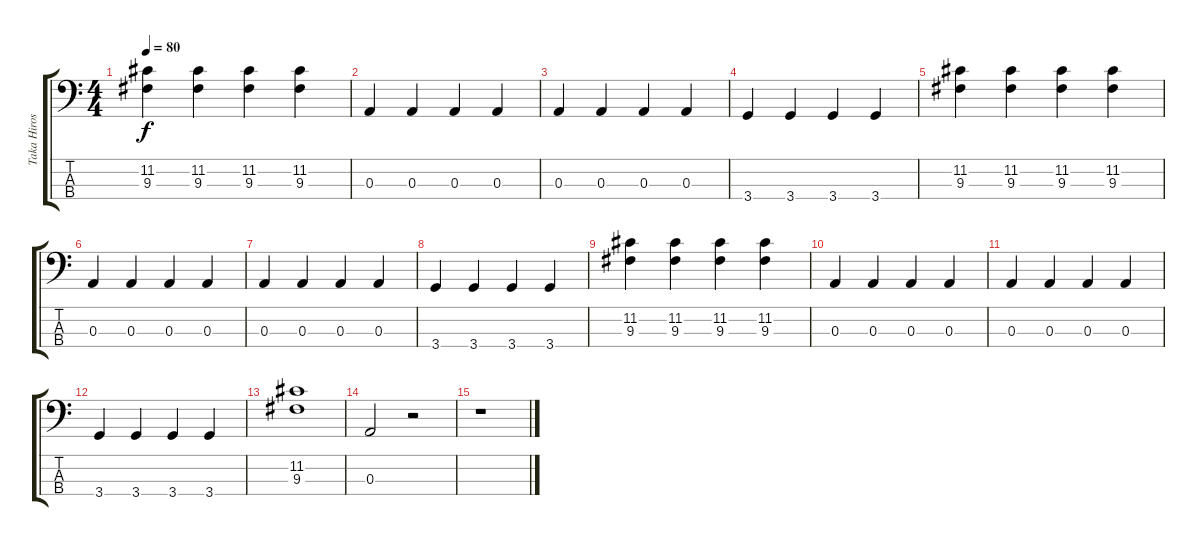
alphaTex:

\track ("Taka Hirose (Bass)" "Taka Hiros") {instrument electricbasspick}
\staff {score tabs}
\tuning (G2 D2 A1 E1) {hide}
\ts (4 4)
\tempo 80
\clef f4
\ks c
(11.2 9.3).4{dy f} (11.2 9.3).4 (11.2 9.3).4 (11.2 9.3).4 |
0.3.4 0.3.4 0.3.4 0.3.4 |
0.3.4 0.3.4 0.3.4 0.3.4 |
3.4.4 3.4.4 3.4.4 3.4.4 |
(11.2 9.3).4 (11.2 9.3).4 (11.2 9.3).4 (11.2 9.3).4 |
0.3.4 0.3.4 0.3.4 0.3.4 |
0.3.4 0.3.4 0.3.4 0.3.4 |
3.4.4 3.4.4 3.4.4 3.4.4 |
(11.2 9.3).4 (11.2 9.3).4 (11.2 9.3).4 (11.2 9.3).4 |
0.3.4 0.3.4 0.3.4 0.3.4 |
0.3.4 0.3.4 0.3.4 0.3.4 |
3.4.4 3.4.4 3.4.4 3.4.4 |
(11.2 9.3).1 |
0.3.2 r.2 |
r.1
